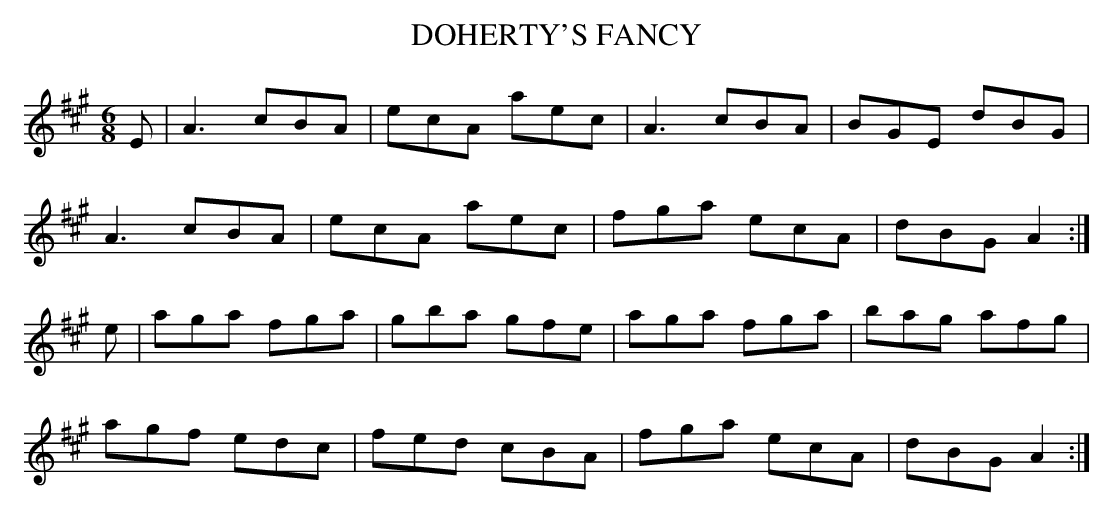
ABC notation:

X:1
T:DOHERTY'S FANCY
M:6/8
L:1/8
K:A
E|A3 cBA|ecA aec|A3 cBA|BGE dBG|
A3 cBA|ecA aec|fga ecA|dBG A2:|
e|aga fga|gba gfe|aga fga|bag afg|
agf edc|fed cBA|fga ecA|dBG A2 :|
